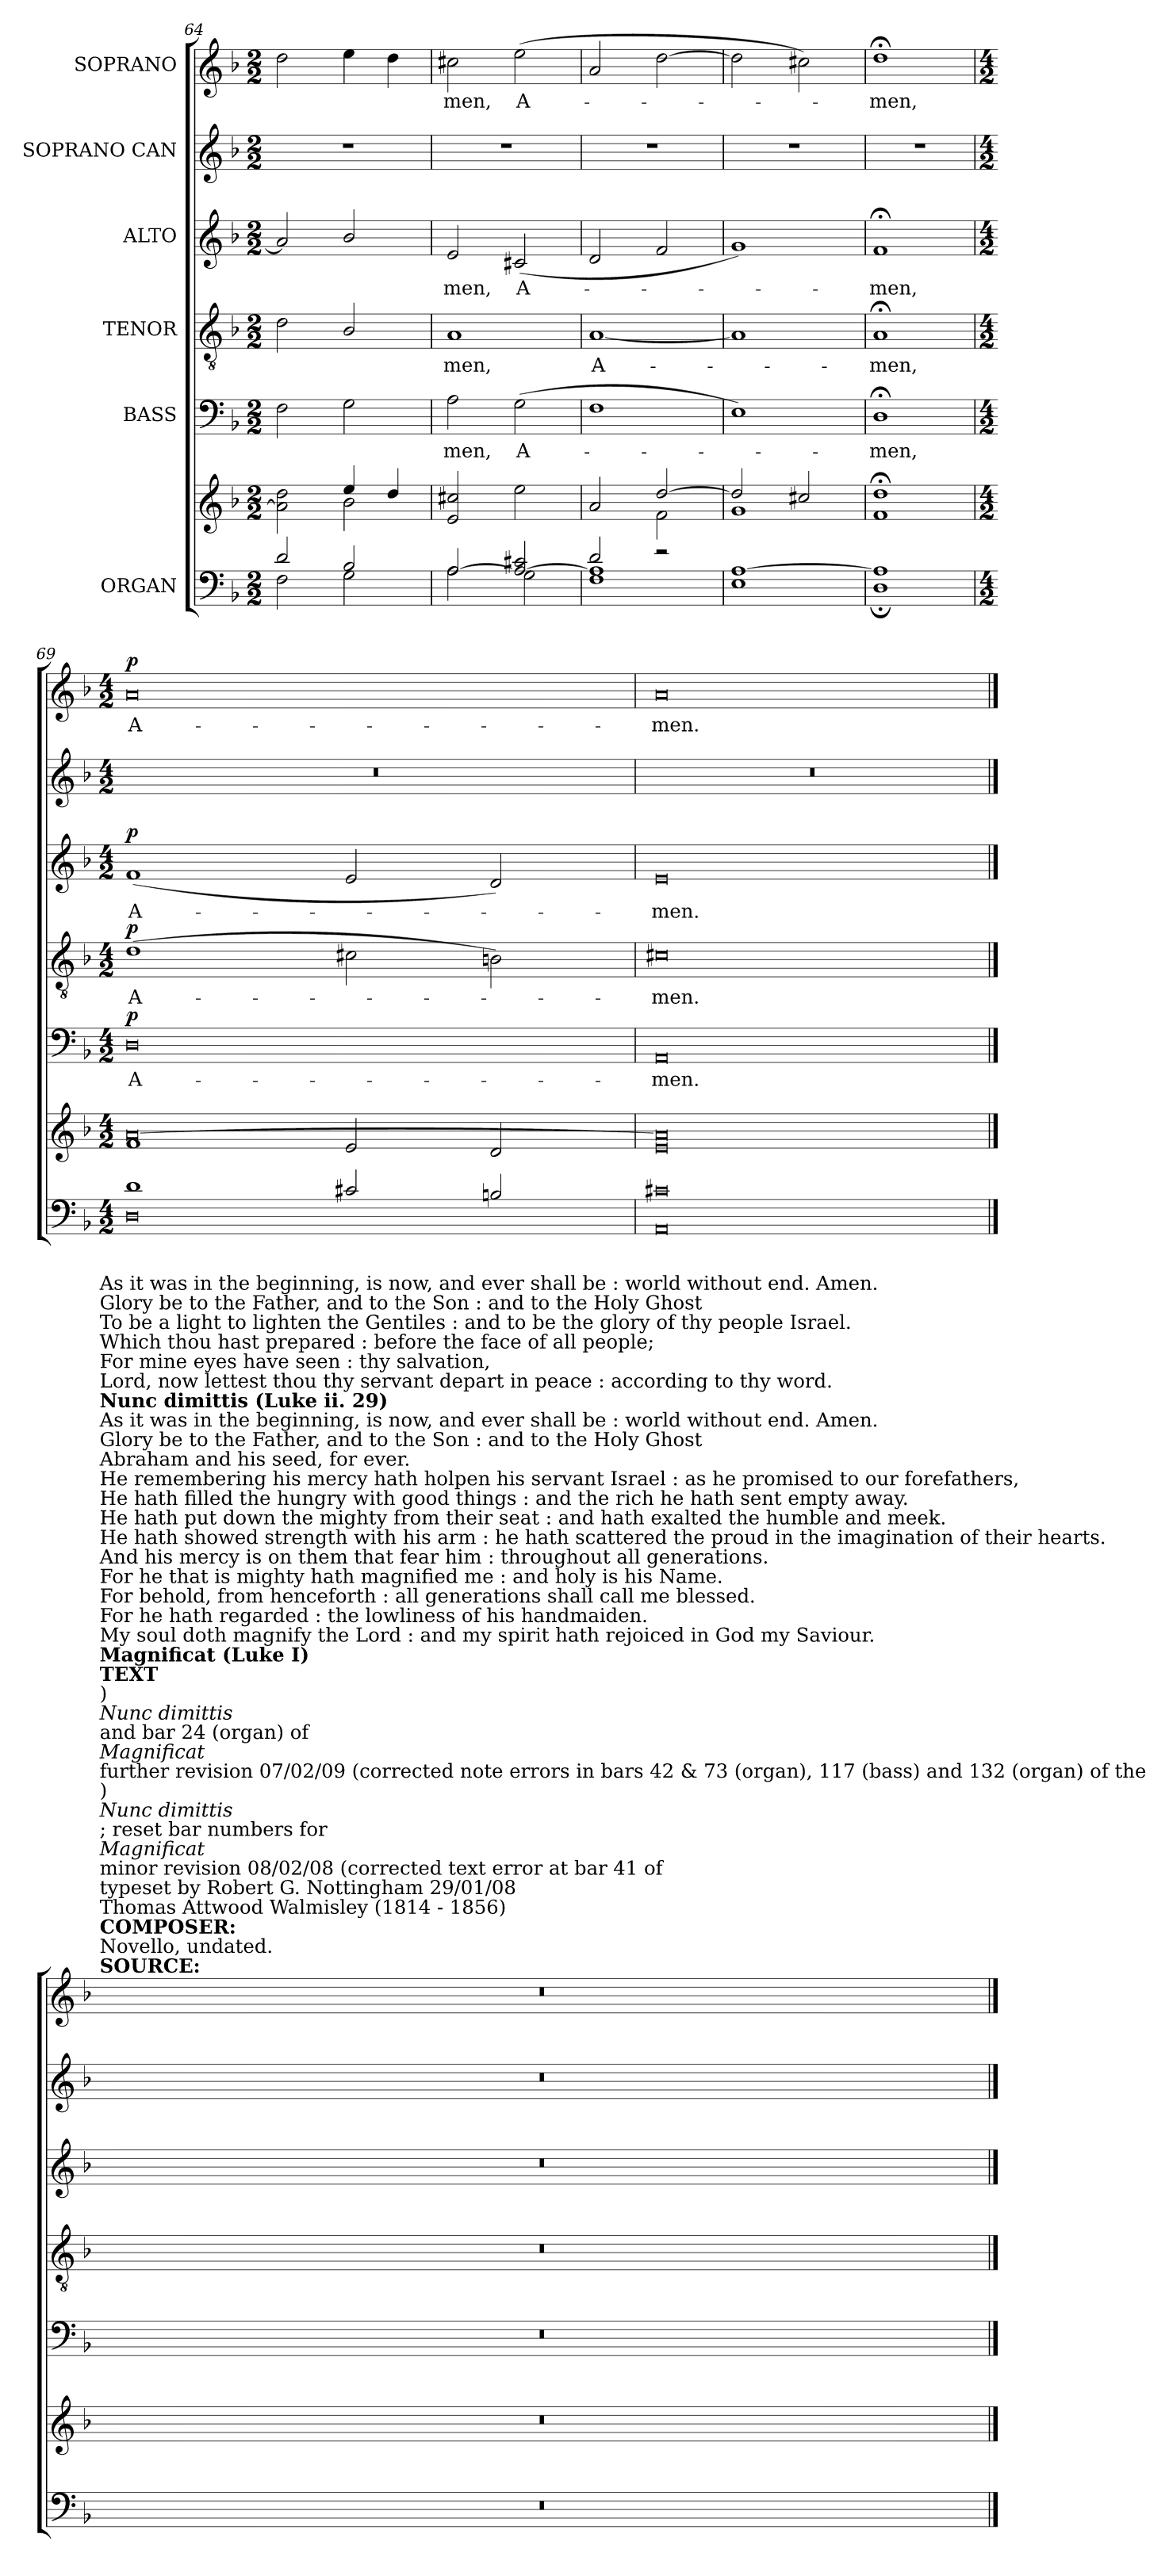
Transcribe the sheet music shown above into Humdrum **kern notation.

**kern	**kern	**kern	**text	**dynam	**kern	**text	**dynam	**kern	**text	**dynam	**kern	**kern	**text	**dynam
*part6	*part6	*part5	*part5	*part5	*part4	*part4	*part4	*part3	*part3	*part3	*part2	*part1	*part1	*part1
*staff7	*staff6	*staff5	*staff5	*staff5	*staff4	*staff4	*staff4	*staff3	*staff3	*staff3	*staff2	*staff1	*staff1	*staff1
*I"ORGAN	*	*I"BASS	*	*	*I"TENOR	*	*	*I"ALTO	*	*	*I"SOPRANO CAN	*I"SOPRANO	*	*
*clefF4	*clefG2	*clefF4	*	*	*clefGv2	*	*	*clefG2	*	*	*clefG2	*clefG2	*	*
*	*	*	*	*	*ITrd7c12	*	*	*	*	*	*	*	*	*
*k[b-]	*k[b-]	*k[b-]	*	*	*k[b-]	*	*	*k[b-]	*	*	*k[b-]	*k[b-]	*	*
*d:	*d:	*d:	*	*	*d:	*	*	*d:	*	*	*d:	*d:	*	*
*M2/2	*M2/2	*M2/2	*	*	*M2/2	*	*	*M2/2	*	*	*M2/2	*M2/2	*	*
=64	=64	=64	=64	=64	=64	=64	=64	=64	=64	=64	=64	=64	=64	=64
*^	*^	*	*	*	*	*	*	*	*	*	*	*	*	*
2di/	2Fi\	2ai\] 2ddi	2ryy	2Fi\	.	.	2Di\	.	.	2ai/]	.	.	1r	2ddi\	.	.
2B-i/	2Gi\	4eei/	2b-i\	2Gi\	.	.	2BB-i/	.	.	2b-i/	.	.	.	4eei\	.	.
.	.	4ddi/	.	.	.	.	.	.	.	.	.	.	.	4ddi\	.	.
*	*	*v	*v	*	*	*	*	*	*	*	*	*	*	*	*	*
=65	=65	=65	=65	=65	=65	=65	=65	=65	=65	=65	=65	=65	=65	=65	=65
!	!	!	!	!LO:LY:b:color=#000000	!	!	!	!	!	!	!	!	!	!	!
!	!	!	!	!	!	!	!LO:LY:b:color=#000000	!	!	!	!	!	!	!	!
!	!	!	!	!	!	!	!	!	!	!LO:LY:b:color=#000000	!	!	!	!	!
!	!	!	!	!	!	!	!	!	!	!	!	!	!	!LO:LY:b:color=#000000	!
[2Ai/	2Ai\	2ei/ 2cc#Xi	2Ai\	-men,	.	1AAi	-men,	.	2ei/	-men,	.	1r	2cc#Xi\	-men,	.
!	!	!	!	!LO:LY:b:color=#000000	!	!	!	!	!	!	!	!	!	!	!
!	!	!	!	!	!	!	!	!	!	!LO:LY:b:color=#000000	!	!	!	!	!
!	!	!	!	!	!	!	!	!	!	!	!	!	!	!LO:LY:b:color=#000000	!
2Ai/_ 2c#Xi	2Gi\	2eei\	(2Gi\	A-	.	.	.	.	(2c#Xi/	A-	.	.	(2eei\	A-	.
!!LO:LB:g=z
=66	=66	=66	=66	=66	=66	=66	=66	=66	=66	=66	=66	=66	=66	=66	=66
*	*	*^	*	*	*	*	*	*	*	*	*	*	*	*	*
!	!	!	!	!	!	!	!	!LO:LY:b:color=#000000	!	!	!	!	!	!	!	!
2di/	1Fi 1Ai]	2ai/	2ryy	1Fi	.	.	[1AAi	A-	.	2di/	.	.	1r	2ai/	.	.
2r	.	[2ddi/	2fi\	.	.	.	.	.	.	2fi/	.	.	.	[2ddi\	.	.
=67	=67	=67	=67	=67	=67	=67	=67	=67	=67	=67	=67	=67	=67	=67	=67	=67
[1Ai	1Ei	2ddi/]	1gi	1Ei)	.	.	1AAi]	.	.	1gi)	.	.	1r	2ddi\]	.	.
.	.	2cc#Xi/	.	.	.	.	.	.	.	.	.	.	.	2cc#Xi\)	.	.
*	*	*v	*v	*	*	*	*	*	*	*	*	*	*	*	*	*
=68	=68	=68	=68	=68	=68	=68	=68	=68	=68	=68	=68	=68	=68	=68	=68
!	!	!	!	!LO:LY:b:color=#000000	!	!	!	!	!	!	!	!	!	!	!
!	!	!	!	!	!	!	!LO:LY:b:color=#000000	!	!	!	!	!	!	!	!
!	!	!	!	!	!	!	!	!	!	!LO:LY:b:color=#000000	!	!	!	!	!
!	!	!	!	!	!	!	!	!	!	!	!	!	!	!LO:LY:b:color=#000000	!
1Ai]	1D;i	1fi; 1ddi;	1D;i	-men,	.	1AA;i	-men,	.	1f;i	-men,	.	1r	1dd;i	-men,	.
=69	=69	=69	=69	=69	=69	=69	=69	=69	=69	=69	=69	=69	=69	=69	=69
*M4/2	*	*M4/2	*M4/2	*	*	*M4/2	*	*	*M4/2	*	*	*M4/2	*M4/2	*	*
*	*	*^	*	*	*	*	*	*	*	*	*	*	*	*	*
!	!	!	!	!	!LO:LY:b:color=#000000	!	!	!	!	!	!	!	!	!	!	!
!	!	!	!	!	!	!	!	!LO:LY:b:color=#000000	!	!	!	!	!	!	!	!
!	!	!	!	!	!	!	!	!	!	!	!LO:LY:b:color=#000000	!	!LO:N:vis=1	!	!	!
!	!	!	!	!	!	!	!	!	!	!	!	!	!	!	!LO:LY:b:color=#000000	!
1di	0Di	[0ai	1fi	0Di	A-	p	(1Di	A-	p	(1fi	A-	p	0r	0ai	A-	p
2c#Xi/	.	.	2ei/	.	.	.	2C#Xi\	.	.	2ei/	.	.	.	.	.	.
2Bni/	.	.	2di/	.	.	.	2BBni\)	.	.	2di/)	.	.	.	.	.	.
*	*	*v	*v	*	*	*	*	*	*	*	*	*	*	*	*	*
=70	=70	=70	=70	=70	=70	=70	=70	=70	=70	=70	=70	=70	=70	=70	=70
*	*	*^	*	*	*	*	*	*	*	*	*	*	*	*	*
!	!	!	!	!	!LO:LY:b:color=#000000	!	!	!	!	!	!	!	!	!	!	!
*	*	*v	*v	*	*	*	*	*	*	*	*	*	*	*	*	*
*	*	*^	*	*	*	*	*	*	*	*	*	*	*	*	*
!	!	!	!	!	!	!	!	!LO:LY:b:color=#000000	!	!	!	!	!	!	!	!
*	*	*v	*v	*	*	*	*	*	*	*	*	*	*	*	*	*
*	*	*^	*	*	*	*	*	*	*	*	*	*	*	*	*
!	!	!	!	!	!	!	!	!	!	!	!LO:LY:b:color=#000000	!	!LO:N:vis=1	!	!	!
*	*	*v	*v	*	*	*	*	*	*	*	*	*	*	*	*	*
*	*	*^	*	*	*	*	*	*	*	*	*	*	*	*	*
!	!	!	!	!	!	!	!	!	!	!	!	!	!	!	!LO:LY:b:color=#000000	!
*	*	*v	*v	*	*	*	*	*	*	*	*	*	*	*	*	*
0c#Xi	0AAi	0ei 0ai]	0AAi	-men.	.	0C#Xi	-men.	.	0ei	-men.	.	0r	0ai	-men.	.
*v	*v	*	*	*	*	*	*	*	*	*	*	*	*	*	*
!!LO:PB:g=z
==71	==71	==71	==71	==71	==71	==71	==71	==71	==71	==71	==71	==71	==71	==71
*	*	*	*	*	*	*	*	*	*	*	*	*stria0	*	*
*^	*	*	*	*	*	*	*	*	*	*	*	*	*	*
!	!	!	!	!	!	!	!	!	!	!	!	!	!LO:TX:a:B:t=SOURCE&colon;	!	!
!	!	!	!	!	!	!	!	!	!	!	!	!	!LO:TX:t=Novello, undated.	!	!
!	!	!	!	!	!	!	!	!	!	!	!	!	!LO:TX:B:t=COMPOSER&colon;	!	!
!	!	!	!	!	!	!	!	!	!	!	!	!	!LO:TX:t=Thomas Attwood Walmisley (1814 - 1856)	!	!
!	!	!	!	!	!	!	!	!	!	!	!	!	!LO:TX:t=typeset by Robert G. Nottingham 29/01/08	!	!
!	!	!	!	!	!	!	!	!	!	!	!	!	!LO:TX:t=minor revision 08/02/08 (corrected text error at bar 41 of	!	!
!	!	!	!	!	!	!	!	!	!	!	!	!	!LO:TX:i:t=Magnificat	!	!
!	!	!	!	!	!	!	!	!	!	!	!	!	!LO:TX:t=; reset bar numbers for	!	!
!	!	!	!	!	!	!	!	!	!	!	!	!	!LO:TX:i:t=Nunc dimittis	!	!
!	!	!	!	!	!	!	!	!	!	!	!	!	!LO:TX:t=)	!	!
!	!	!	!	!	!	!	!	!	!	!	!	!	!LO:TX:t=further revision 07/02/09 (corrected note errors in bars 42 & 73 (organ), 117 (bass) and 132 (organ) of the	!	!
!	!	!	!	!	!	!	!	!	!	!	!	!	!LO:TX:i:t=Magnificat	!	!
!	!	!	!	!	!	!	!	!	!	!	!	!	!LO:TX:t=and bar 24 (organ) of	!	!
!	!	!	!	!	!	!	!	!	!	!	!	!	!LO:TX:i:t=Nunc dimittis	!	!
!	!	!	!	!	!	!	!	!	!	!	!	!	!LO:TX:t=)	!	!
!	!	!	!	!	!	!	!	!	!	!	!	!	!LO:TX:B:t=TEXT	!	!
!	!	!	!	!	!	!	!	!	!	!	!	!	!LO:TX:B:t=Magnificat (Luke I)	!	!
!	!	!	!	!	!	!	!	!	!	!	!	!	!LO:TX:t=My soul doth magnify the Lord &colon; and my spirit hath rejoiced in God my Saviour.	!	!
!	!	!	!	!	!	!	!	!	!	!	!	!	!LO:TX:t=For he hath regarded &colon; the lowliness of his handmaiden.	!	!
!	!	!	!	!	!	!	!	!	!	!	!	!	!LO:TX:t=For behold, from henceforth &colon; all generations shall call me blessed.	!	!
!	!	!	!	!	!	!	!	!	!	!	!	!	!LO:TX:t=For he that is mighty hath magnified me &colon; and holy is his Name.	!	!
!	!	!	!	!	!	!	!	!	!	!	!	!	!LO:TX:t=And his mercy is on them that fear him &colon; throughout all generations.	!	!
!	!	!	!	!	!	!	!	!	!	!	!	!	!LO:TX:t=He hath showed strength with his arm &colon; he hath scattered the proud in the imagination of their hearts.	!	!
!	!	!	!	!	!	!	!	!	!	!	!	!	!LO:TX:t=He hath put down the mighty from their seat &colon; and hath exalted the humble and meek.	!	!
!	!	!	!	!	!	!	!	!	!	!	!	!	!LO:TX:t=He hath filled the hungry with good things &colon; and the rich he hath sent empty away.	!	!
!	!	!	!	!	!	!	!	!	!	!	!	!	!LO:TX:t=He remembering his mercy hath holpen his servant Israel &colon; as he promised to our forefathers,	!	!
!	!	!	!	!	!	!	!	!	!	!	!	!	!LO:TX:t=Abraham and his seed, for ever.	!	!
!	!	!	!	!	!	!	!	!	!	!	!	!	!LO:TX:t=Glory be to the Father, and to the Son &colon; and to the Holy Ghost	!	!
!	!	!	!	!	!	!	!	!	!	!	!	!	!LO:TX:t=As it was in the beginning, is now, and ever shall be &colon; world without end. Amen.	!	!
!	!	!	!	!	!	!	!	!	!	!	!	!	!LO:TX:B:t=Nunc dimittis (Luke ii. 29)	!	!
!	!	!	!	!	!	!	!	!	!	!	!	!	!LO:TX:t=Lord, now lettest thou thy servant depart in peace &colon; according to thy word.	!	!
!	!	!	!	!	!	!	!	!	!	!	!	!	!LO:TX:t=For mine eyes have seen &colon; thy salvation,	!	!
!	!	!	!	!	!	!	!	!	!	!	!	!	!LO:TX:t=Which thou hast prepared &colon; before the face of all people;	!	!
!	!	!	!	!	!	!	!	!	!	!	!	!	!LO:TX:t=To be a light to lighten the Gentiles &colon; and to be the glory of thy people Israel.	!	!
!	!	!	!	!	!	!	!	!	!	!	!	!	!LO:TX:t=Glory be to the Father, and to the Son &colon; and to the Holy Ghost	!	!
!	!	!	!	!	!	!	!	!	!	!	!	!	!LO:TX:t=As it was in the beginning, is now, and ever shall be &colon; world without end. Amen.	!	!
!LO:N:vis=1	!	!LO:N:vis=1	!LO:N:vis=1	!	!	!LO:N:vis=1	!	!	!LO:N:vis=1	!	!	!LO:N:vis=1	!LO:N:vis=1	!	!
*v	*v	*	*	*	*	*	*	*	*	*	*	*	*	*	*
0r	0r	0r	.	.	0r	.	.	0r	.	.	0r	0r	.	.
==	==	==	==	==	==	==	==	==	==	==	==	==	==	==
*-	*-	*-	*-	*-	*-	*-	*-	*-	*-	*-	*-	*-	*-	*-
